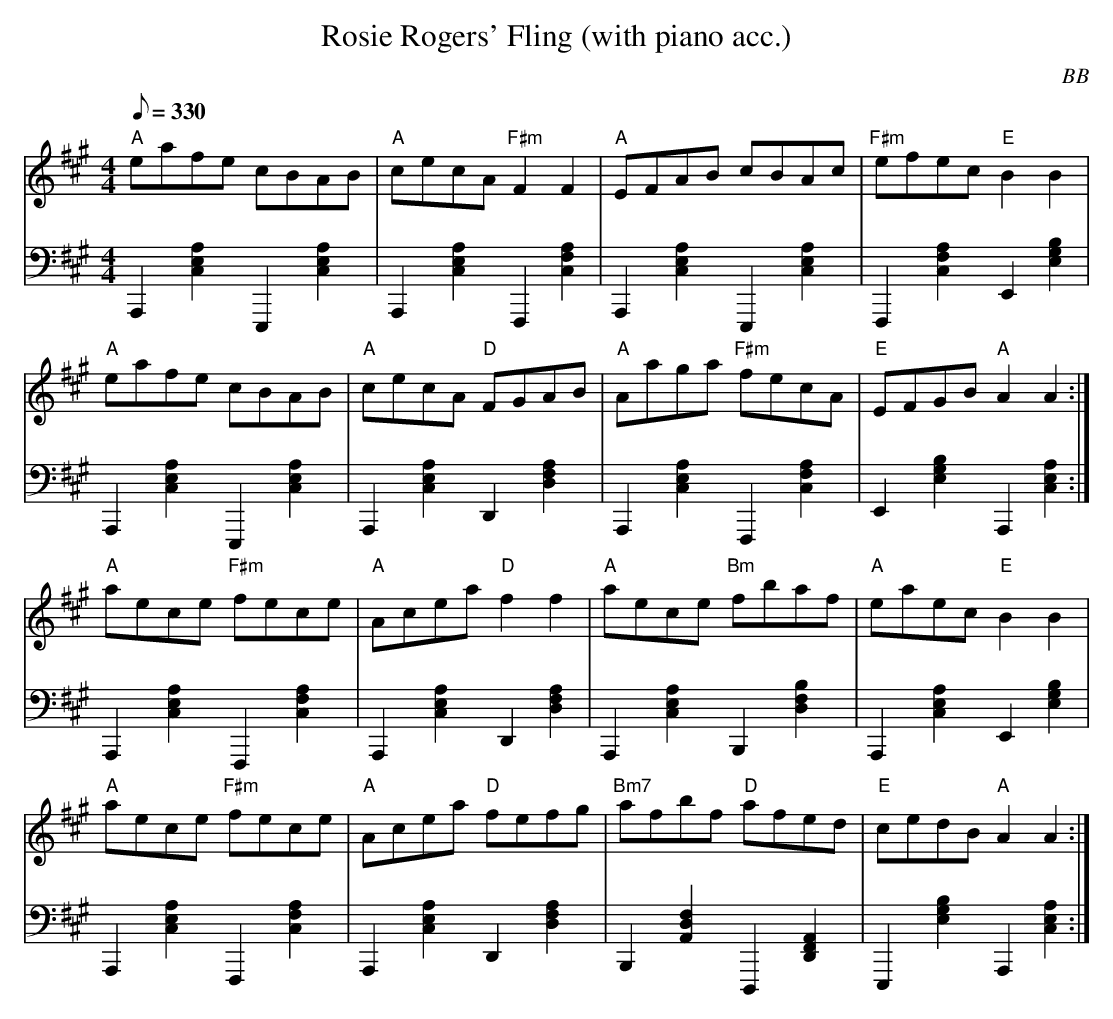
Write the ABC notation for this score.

X:1
T: Rosie Rogers' Fling (with piano acc.)
C: BB
M: 4/4
L: 1/8
Q: 1/8=330
V: 1 program 1 73 %flute
V: 2 volume=70 clef=bass m=D program 1 01
K: A
[V:1] "A"eafe cBAB|"A"cecA "F#m"F2 F2|"A"EFAB cBAc|"F#m"efec "E"B2 B2 |
[V:2] A,,2[A2C2E2]E,,2[E2C2A2]|A,,2[A2C2E2]F,,2[A2C2F2]|A,,2[A2C2E2]E,,2[E2C2A2]|\
F,,2[A2C2F2]E,2[E2B2G2]|
[V:1] "A"eafe cBAB|"A"cecA "D"FGAB|"A"Aaga "F#m"fecA|"E"EFGB "A"A2 A2 :|
[V:2] A,,2[A2C2E2]E,,2[E2C2A2]|A,,2[A2C2E2]D,2[A2D2F2]|A,,2[A2C2E2]F,,2[A2C2F2]|\
E,2[E2B2G2]A,,2[A2C2E2]:|
[V:1] "A"aece "F#m"fece|"A"Acea "D"f2 f2|"A"aece "Bm"fbaf|"A"eaec "E"B2 B2 |
[V:2] A,,2[A2C2E2]F,,2[A2C2F2]|A,,2[A2C2E2]D,2[A2D2F2]|A,,2[A2C2E2]B,,2[F2B2D2]|\
A,,2[A2C2E2]E,2[E2B2G2]|
[V:1] "A"aece "F#m"fece|"A"Acea "D"fefg|"Bm7"afbf "D"afed|"E"cedB "A"A2 A2 :|
[V:2] A,,2[A2C2E2]F,,2[A2C2F2]|A,,2[A2C2E2]D,2[A2D2F2]|B,,2[F2A,2D2]D,,2[A,2D,2F,2]|
E,,2[E2B2G2]A,,2[A2C2E2] :|
